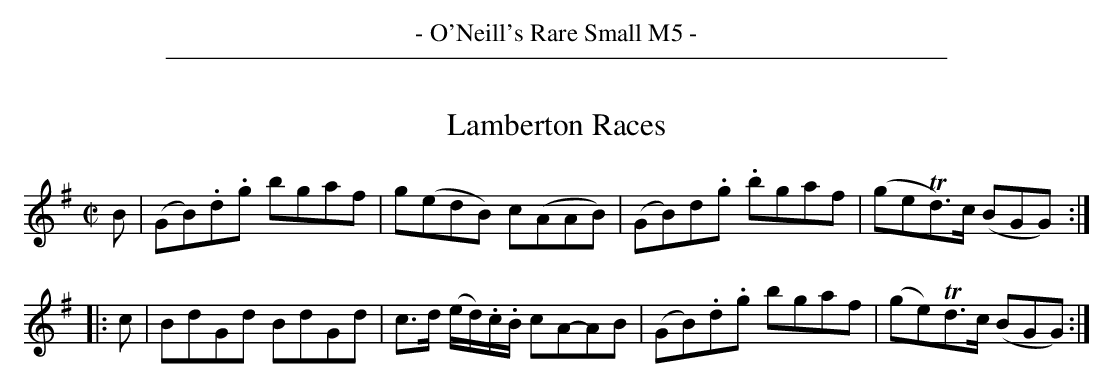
X:1
T: Lamberton Races
M: C|
L: 1/8
K: G
B | (GB).d.g bgaf | g(edB) c(AAB) | (GB)d.g .bgaf | (geTd)>c (BGG) ::
c | BdGd BdGd | c>d (e/d/).c/.B/ cA-AB | (GB).d.g bgaf | (ge)Td>c (BGG) :|
